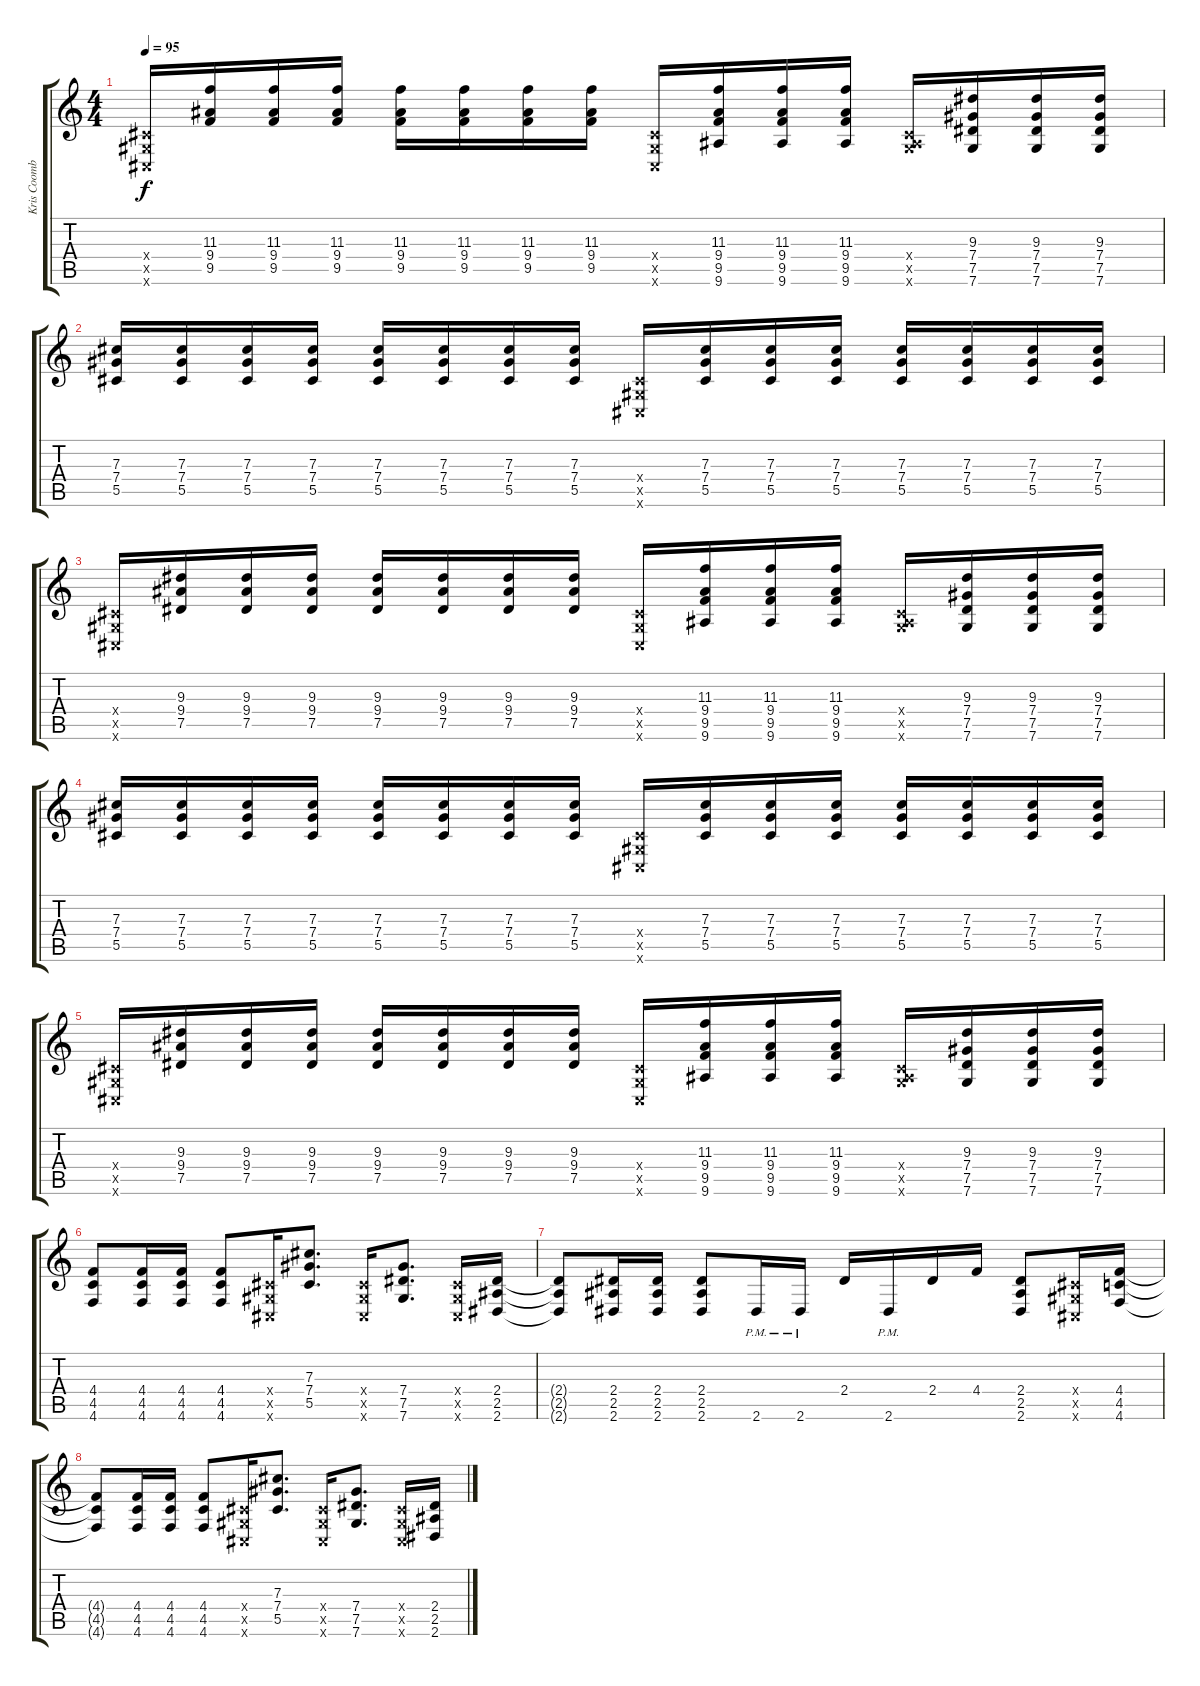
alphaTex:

\track ("Kris Coombs" "Kris Coomb") {instrument distortionguitar}
\staff {score tabs}
\tuning (Eb4 Bb3 Gb3 Db3 Ab2 Db2) {hide}
\ts (4 4)
\tempo 95
\clef g2
\ks c
(0.4{x} 0.5{x} 0.6{x}).16{dy f} (11.3 9.4 9.5).16 (11.3 9.4 9.5).16 (11.3 9.4 9.5).16 (11.3 9.4 9.5).16 (11.3 9.4 9.5).16 (11.3 9.4 9.5).16 (11.3 9.4 9.5).16 (0.4{x} 0.5{x} 0.6{x}).16 (11.3 9.4 9.5 9.6).16 (11.3 9.4 9.5 9.6).16 (11.3 9.4 9.5 9.6).16 (0.4{x} 0.5{x} 9.6{x}).16 (9.3 7.4 7.5 7.6).16 (9.3 7.4 7.5 7.6).16 (9.3 7.4 7.5 7.6).16 |
(7.3 7.4 5.5).16 (7.3 7.4 5.5).16 (7.3 7.4 5.5).16 (7.3 7.4 5.5).16 (7.3 7.4 5.5).16 (7.3 7.4 5.5).16 (7.3 7.4 5.5).16 (7.3 7.4 5.5).16 (0.4{x} 0.5{x} 0.6{x}).16 (7.3 7.4 5.5).16 (7.3 7.4 5.5).16 (7.3 7.4 5.5).16 (7.3 7.4 5.5).16 (7.3 7.4 5.5).16 (7.3 7.4 5.5).16 (7.3 7.4 5.5).16 |
(0.4{x} 0.5{x} 0.6{x}).16 (9.3 9.4 7.5).16 (9.3 9.4 7.5).16 (9.3 9.4 7.5).16 (9.3 9.4 7.5).16 (9.3 9.4 7.5).16 (9.3 9.4 7.5).16 (9.3 9.4 7.5).16 (0.4{x} 0.5{x} 0.6{x}).16 (11.3 9.4 9.5 9.6).16 (11.3 9.4 9.5 9.6).16 (11.3 9.4 9.5 9.6).16 (0.4{x} 0.5{x} 9.6{x}).16 (9.3 7.4 7.5 7.6).16 (9.3 7.4 7.5 7.6).16 (9.3 7.4 7.5 7.6).16 |
(7.3 7.4 5.5).16 (7.3 7.4 5.5).16 (7.3 7.4 5.5).16 (7.3 7.4 5.5).16 (7.3 7.4 5.5).16 (7.3 7.4 5.5).16 (7.3 7.4 5.5).16 (7.3 7.4 5.5).16 (0.4{x} 0.5{x} 0.6{x}).16 (7.3 7.4 5.5).16 (7.3 7.4 5.5).16 (7.3 7.4 5.5).16 (7.3 7.4 5.5).16 (7.3 7.4 5.5).16 (7.3 7.4 5.5).16 (7.3 7.4 5.5).16 |
(0.4{x} 0.5{x} 0.6{x}).16 (9.3 9.4 7.5).16 (9.3 9.4 7.5).16 (9.3 9.4 7.5).16 (9.3 9.4 7.5).16 (9.3 9.4 7.5).16 (9.3 9.4 7.5).16 (9.3 9.4 7.5).16 (0.4{x} 0.5{x} 0.6{x}).16 (11.3 9.4 9.5 9.6).16 (11.3 9.4 9.5 9.6).16 (11.3 9.4 9.5 9.6).16 (0.4{x} 0.5{x} 9.6{x}).16 (9.3 7.4 7.5 7.6).16 (9.3 7.4 7.5 7.6).16 (9.3 7.4 7.5 7.6).16 |
(4.4 4.5 4.6).8 (4.4 4.5 4.6).16 (4.4 4.5 4.6).16 (4.4 4.5 4.6).8 (0.4{x} 0.5{x} 0.6{x}).16 (7.3 7.4 5.5).8{d} (0.4{x} 0.5{x} 0.6{x}).16 (7.4 7.5 7.6).8{d} (0.4{x} 0.5{x} 0.6{x}).16 (2.4 2.5 2.6).16 |
(2.4{t} 2.5{t} 2.6{t}).8 (2.4 2.5 2.6).16 (2.4 2.5 2.6).16 (2.4 2.5 2.6).8 2.6{pm}.16 2.6{pm}.16 2.4.16 2.6{pm}.16 2.4.16 4.4.16 (2.4 2.5 2.6).8 (0.4{x} 0.5{x} 0.6{x}).16 (4.4 4.5 4.6).16 |
(4.4{t} 4.5{t} 4.6{t}).8 (4.4 4.5 4.6).16 (4.4 4.5 4.6).16 (4.4 4.5 4.6).8 (0.4{x} 0.5{x} 0.6{x}).16 (7.3 7.4 5.5).8{d} (0.4{x} 0.5{x} 0.6{x}).16 (7.4 7.5 7.6).8{d} (0.4{x} 0.5{x} 0.6{x}).16 (2.4 2.5 2.6).16
